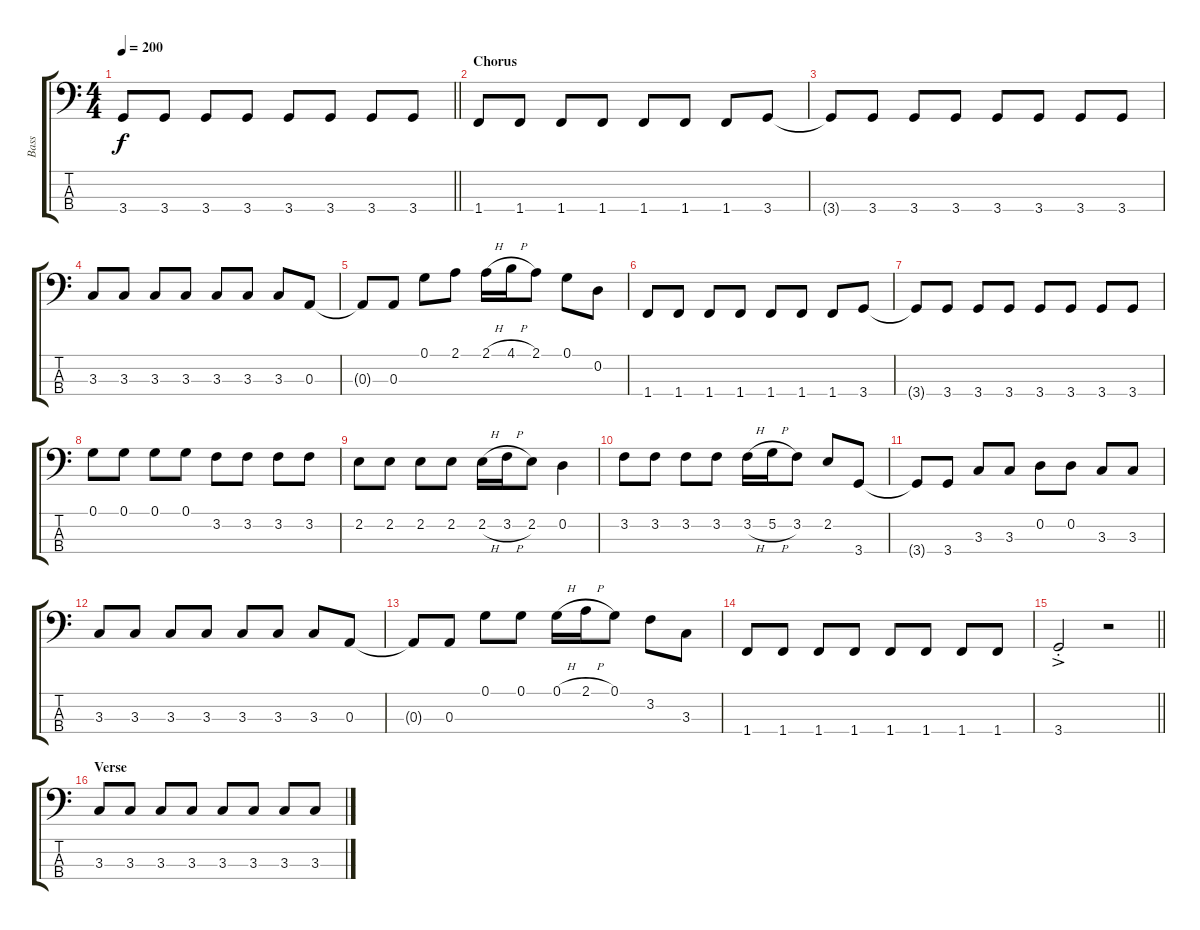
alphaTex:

\track ("Bass" "Bass") {instrument electricbassfinger}
\staff {score tabs}
\tuning (G2 D2 A1 E1) {hide}
\ts (4 4)
\tempo 200
\clef f4
\barLineRight lightlight
\ks c
3.4.8{dy f} 3.4.8 3.4.8 3.4.8 3.4.8 3.4.8 3.4.8 3.4.8 |
\section ("" "Chorus")
1.4.8 1.4.8 1.4.8 1.4.8 1.4.8 1.4.8 1.4.8 3.4.8 |
3.4{t}.8 3.4.8 3.4.8 3.4.8 3.4.8 3.4.8 3.4.8 3.4.8 |
3.3.8 3.3.8 3.3.8 3.3.8 3.3.8 3.3.8 3.3.8 0.3.8 |
0.3{t}.8 0.3.8 0.1.8 2.1.8 2.1{h}.16 4.1{h}.16 2.1.8 0.1.8 0.2.8 |
1.4.8 1.4.8 1.4.8 1.4.8 1.4.8 1.4.8 1.4.8 3.4.8 |
3.4{t}.8 3.4.8 3.4.8 3.4.8 3.4.8 3.4.8 3.4.8 3.4.8 |
0.1.8 0.1.8 0.1.8 0.1.8 3.2.8 3.2.8 3.2.8 3.2.8 |
2.2.8 2.2.8 2.2.8 2.2.8 2.2{h}.16 3.2{h}.16 2.2.8 0.2.4 |
3.2.8 3.2.8 3.2.8 3.2.8 3.2{h}.16 5.2{h}.16 3.2.8 2.2.8 3.4.8 |
3.4{t}.8 3.4.8 3.3.8 3.3.8 0.2.8 0.2.8 3.3.8 3.3.8 |
3.3.8 3.3.8 3.3.8 3.3.8 3.3.8 3.3.8 3.3.8 0.3.8 |
0.3{t}.8 0.3.8 0.1.8 0.1.8 0.1{h}.16 2.1{h}.16 0.1.8 3.2.8 3.3.8 |
1.4.8 1.4.8 1.4.8 1.4.8 1.4.8 1.4.8 1.4.8 1.4.8 |
\barLineRight lightlight
3.4{ac st}.2 r.2 |
\section ("" "Verse")
3.3.8 3.3.8 3.3.8 3.3.8 3.3.8 3.3.8 3.3.8 3.3.8
